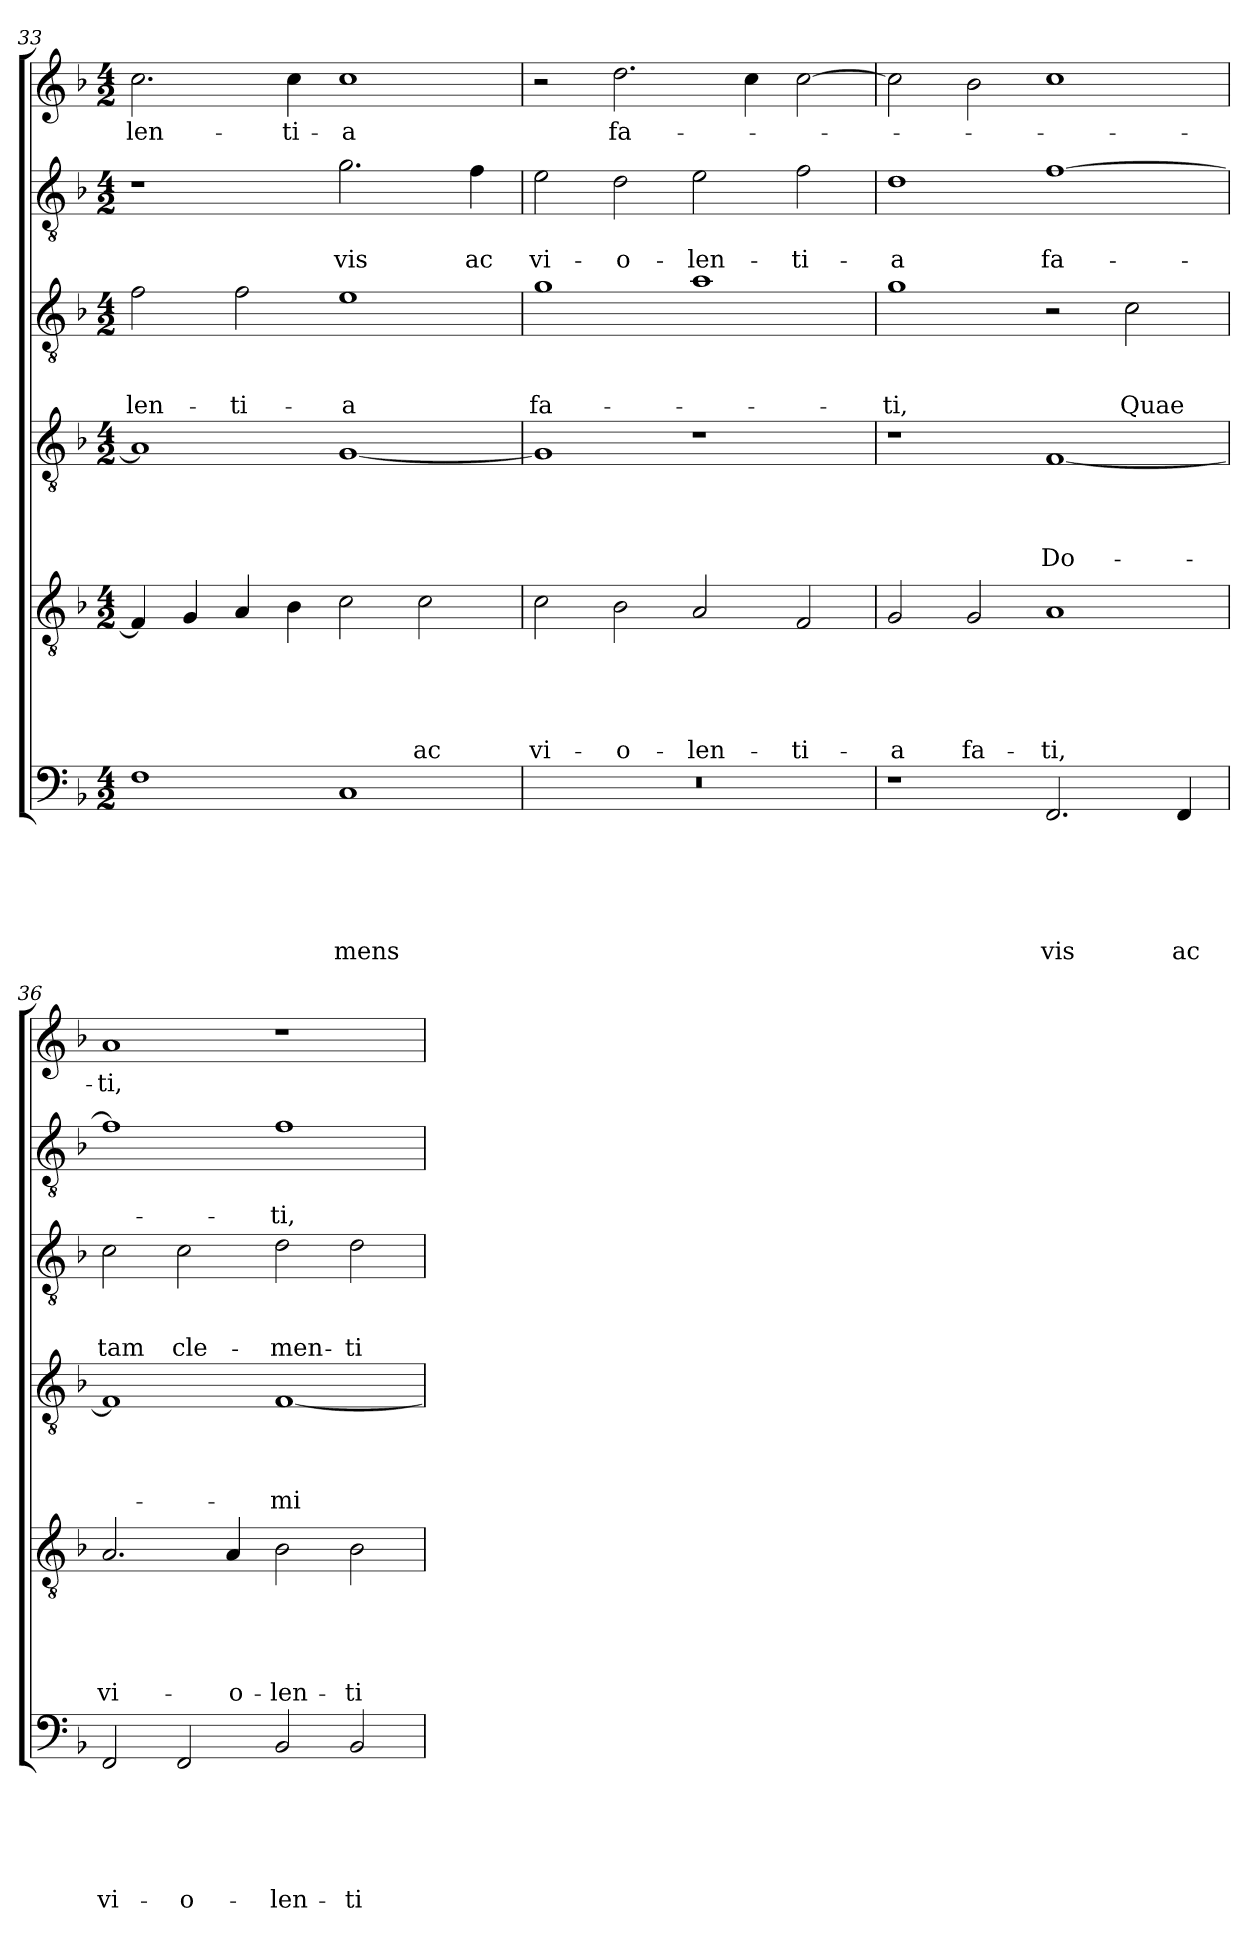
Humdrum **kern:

**kern	**text	**text	**text	**text	**text	**text	**kern	**text	**text	**text	**text	**text	**kern	**text	**text	**text	**text	**kern	**text	**text	**text	**kern	**text	**text	**kern	**text
*part6	*part6	*part6	*part6	*part6	*part6	*part6	*part5	*part5	*part5	*part5	*part5	*part5	*part4	*part4	*part4	*part4	*part4	*part3	*part3	*part3	*part3	*part2	*part2	*part2	*part1	*part1
*staff6	*staff6	*staff6	*staff6	*staff6	*staff6	*staff6	*staff5	*staff5	*staff5	*staff5	*staff5	*staff5	*staff4	*staff4	*staff4	*staff4	*staff4	*staff3	*staff3	*staff3	*staff3	*staff2	*staff2	*staff2	*staff1	*staff1
*clefF4	*	*	*	*	*	*	*clefGv2	*	*	*	*	*	*clefGv2	*	*	*	*	*clefGv2	*	*	*	*clefGv2	*	*	*clefG2	*
*k[b-]	*	*	*	*	*	*	*k[b-]	*	*	*	*	*	*k[b-]	*	*	*	*	*k[b-]	*	*	*	*k[b-]	*	*	*k[b-]	*
*F:	*	*	*	*	*	*	*F:	*	*	*	*	*	*F:	*	*	*	*	*F:	*	*	*	*F:	*	*	*F:	*
*M4/2	*	*	*	*	*	*	*M4/2	*	*	*	*	*	*M4/2	*	*	*	*	*M4/2	*	*	*	*M4/2	*	*	*M4/2	*
=33	=33	=33	=33	=33	=33	=33	=33	=33	=33	=33	=33	=33	=33	=33	=33	=33	=33	=33	=33	=33	=33	=33	=33	=33	=33	=33
!	!	!	!	!	!	!	!	!	!	!	!	!	!	!	!	!	!	!	!	!	!LO:LY:b	!	!	!	!	!LO:LY:b
1F	.	.	.	.	.	.	4F/]	.	.	.	.	.	1A]	.	.	.	.	2f\	.	.	-len-	1r	.	.	2.cc\	-len-
.	.	.	.	.	.	.	4G/	.	.	.	.	.	.	.	.	.	.	.	.	.	.	.	.	.	.	.
!	!	!	!	!	!	!	!	!	!	!	!	!	!	!	!	!	!	!	!	!	!LO:LY:b	!	!	!	!	!
.	.	.	.	.	.	.	4A/	.	.	.	.	.	.	.	.	.	.	2f\	.	.	-ti-	.	.	.	.	.
!	!	!	!	!	!	!	!	!	!	!	!	!	!	!	!	!	!	!	!	!	!	!	!	!	!	!LO:LY:b
.	.	.	.	.	.	.	4B-\	.	.	.	.	.	.	.	.	.	.	.	.	.	.	.	.	.	4cc\	-ti-
!	!	!	!	!	!	!LO:LY:b	!	!	!	!	!	!	!	!	!	!	!	!	!	!	!LO:LY:b	!	!	!LO:LY:b	!	!LO:LY:b
1C	.	.	.	.	.	-mens	2c\	.	.	.	.	.	[1G	.	.	.	.	1e	.	.	-a	2.g\	.	vis	1cc	-a
!	!	!	!	!	!	!	!	!	!	!	!	!LO:LY:b	!	!	!	!	!	!	!	!	!	!	!	!	!	!
.	.	.	.	.	.	.	2c\	.	.	.	.	ac	.	.	.	.	.	.	.	.	.	.	.	.	.	.
!	!	!	!	!	!	!	!	!	!	!	!	!	!	!	!	!	!	!	!	!	!	!	!	!LO:LY:b	!	!
.	.	.	.	.	.	.	.	.	.	.	.	.	.	.	.	.	.	.	.	.	.	4f\	.	ac	.	.
=34	=34	=34	=34	=34	=34	=34	=34	=34	=34	=34	=34	=34	=34	=34	=34	=34	=34	=34	=34	=34	=34	=34	=34	=34	=34	=34
!	!	!	!	!	!	!	!	!	!	!	!	!LO:LY:b	!	!	!	!	!	!	!	!	!LO:LY:b	!	!	!LO:LY:b	!	!
0r	.	.	.	.	.	.	2c\	.	.	.	.	vi-	1G]	.	.	.	.	1g	.	.	fa-	2e\	.	vi-	2r	.
!	!	!	!	!	!	!	!	!	!	!	!	!LO:LY:b	!	!	!	!	!	!	!	!	!	!	!	!LO:LY:b	!	!LO:LY:b
.	.	.	.	.	.	.	2B-\	.	.	.	.	-o-	.	.	.	.	.	.	.	.	.	2d\	.	-o-	2.dd\	fa-
!	!	!	!	!	!	!	!	!	!	!	!	!LO:LY:b	!	!	!	!	!	!	!	!	!	!	!	!LO:LY:b	!	!
.	.	.	.	.	.	.	2A/	.	.	.	.	-len-	1r	.	.	.	.	1a	.	.	.	2e\	.	-len-	.	.
.	.	.	.	.	.	.	.	.	.	.	.	.	.	.	.	.	.	.	.	.	.	.	.	.	4cc\	.
!	!	!	!	!	!	!	!	!	!	!	!	!LO:LY:b	!	!	!	!	!	!	!	!	!	!	!	!LO:LY:b	!	!
.	.	.	.	.	.	.	2F/	.	.	.	.	-ti-	.	.	.	.	.	.	.	.	.	2f\	.	-ti-	[2cc\	.
=35	=35	=35	=35	=35	=35	=35	=35	=35	=35	=35	=35	=35	=35	=35	=35	=35	=35	=35	=35	=35	=35	=35	=35	=35	=35	=35
!	!	!	!	!	!	!	!	!	!	!	!	!LO:LY:b	!	!	!	!	!	!	!	!	!LO:LY:b	!	!	!LO:LY:b	!	!
1r	.	.	.	.	.	.	2G/	.	.	.	.	-a	1r	.	.	.	.	1g	.	.	-ti,	1d	.	-a	2cc\]	.
!	!	!	!	!	!	!	!	!	!	!	!	!LO:LY:b	!	!	!	!	!	!	!	!	!	!	!	!	!	!
.	.	.	.	.	.	.	2G/	.	.	.	.	fa-	.	.	.	.	.	.	.	.	.	.	.	.	2b-\	.
!	!	!	!	!	!	!LO:LY:b	!	!	!	!	!	!LO:LY:b	!	!	!	!	!LO:LY:b	!	!	!	!	!	!	!LO:LY:b	!	!
2.FF/	.	.	.	.	.	vis	1A	.	.	.	.	-ti,	[1F	.	.	.	Do-	2r	.	.	.	[1f	.	fa-	1cc	.
!	!	!	!	!	!	!	!	!	!	!	!	!	!	!	!	!	!	!	!	!	!LO:LY:b	!	!	!	!	!
.	.	.	.	.	.	.	.	.	.	.	.	.	.	.	.	.	.	2c\	.	.	Quae	.	.	.	.	.
!	!	!	!	!	!	!LO:LY:b	!	!	!	!	!	!	!	!	!	!	!	!	!	!	!	!	!	!	!	!
4FF/	.	.	.	.	.	ac	.	.	.	.	.	.	.	.	.	.	.	.	.	.	.	.	.	.	.	.
=36	=36	=36	=36	=36	=36	=36	=36	=36	=36	=36	=36	=36	=36	=36	=36	=36	=36	=36	=36	=36	=36	=36	=36	=36	=36	=36
!	!	!	!	!	!	!LO:LY:b	!	!	!	!	!	!LO:LY:b	!	!	!	!	!	!	!	!	!LO:LY:b	!	!	!	!	!LO:LY:b
2FF/	.	.	.	.	.	vi-	2.A/	.	.	.	.	vi-	1F]	.	.	.	.	2c\	.	.	tam	1f]	.	.	1a	-ti,
!	!	!	!	!	!	!LO:LY:b	!	!	!	!	!	!	!	!	!	!	!	!	!	!	!LO:LY:b	!	!	!	!	!
2FF/	.	.	.	.	.	-o-	.	.	.	.	.	.	.	.	.	.	.	2c\	.	.	cle-	.	.	.	.	.
!	!	!	!	!	!	!	!	!	!	!	!	!LO:LY:b	!	!	!	!	!	!	!	!	!	!	!	!	!	!
.	.	.	.	.	.	.	4A/	.	.	.	.	-o-	.	.	.	.	.	.	.	.	.	.	.	.	.	.
!	!	!	!	!	!	!LO:LY:b	!	!	!	!	!	!LO:LY:b	!	!	!	!	!LO:LY:b	!	!	!	!LO:LY:b	!	!	!LO:LY:b	!	!
2BB-/	.	.	.	.	.	-len-	2B-\	.	.	.	.	-len-	[1F	.	.	.	-mi-	2d\	.	.	-men-	1f	.	-ti,	1r	.
!	!	!	!	!	!	!LO:LY:b	!	!	!	!	!	!LO:LY:b	!	!	!	!	!	!	!	!	!LO:LY:b	!	!	!	!	!
2BB-/	.	.	.	.	.	-ti-	2B-\	.	.	.	.	-ti-	.	.	.	.	.	2d\	.	.	-ti	.	.	.	.	.
=	=	=	=	=	=	=	=	=	=	=	=	=	=	=	=	=	=	=	=	=	=	=	=	=	=	=
*-	*-	*-	*-	*-	*-	*-	*-	*-	*-	*-	*-	*-	*-	*-	*-	*-	*-	*-	*-	*-	*-	*-	*-	*-	*-	*-
